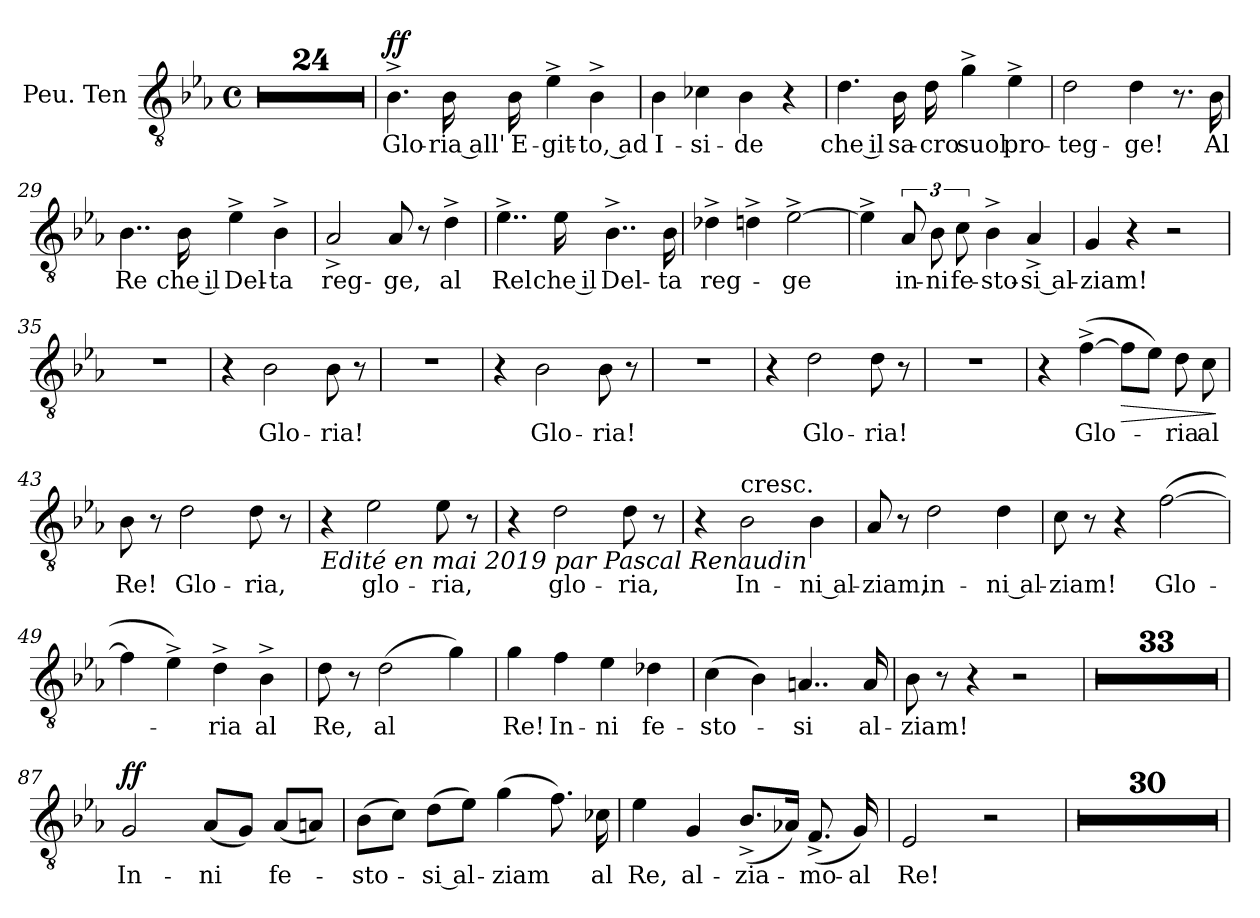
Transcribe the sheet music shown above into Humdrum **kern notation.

**kern	**text	**dynam
*part1	*part1	*part1
*staff1	*staff1	*staff1
*I"Peu. Ten	*	*
*I'Peu. Ten	*	*
*clefGv2	*	*
*k[b-e-a-]	*	*
*M4/4	*	*
*met(c)	*	*
=1	=1	=1
1ryy	.	.
=2	=2	=2
1ryy	.	.
!!LO:LB:g=z
=3	=3	=3
1ryy	.	.
=4	=4	=4
1ryy	.	.
=5	=5	=5
1ryy	.	.
=6	=6	=6
1r	.	.
!!LO:LB:g=z
=7	=7	=7
1r	.	.
=8	=8	=8
1r	.	.
=9	=9	=9
1r	.	.
!!LO:LB:g=z
=10	=10	=10
1r	.	.
=11	=11	=11
1r	.	.
=12	=12	=12
1r	.	.
!!LO:LB:g=z
=13	=13	=13
1r	.	.
=14	=14	=14
1r	.	.
=15	=15	=15
1r	.	.
=16	=16	=16
1r	.	.
!!LO:PB:g=z
=17	=17	=17
1r	.	.
=18	=18	=18
1r	.	.
=19	=19	=19
1r	.	.
=20	=20	=20
1r	.	.
!!LO:LB:g=z
=21	=21	=21
1r	.	.
=22	=22	=22
1r	.	.
=23	=23	=23
1r	.	.
=24	=24	=24
1r	.	.
!!LO:LB:g=z
=25	=25	=25
!	!LO:LY:b:color=#0055FF	!LO:DY:a
4.B-^\	Glo-	ff
!	!LO:LY:b:color=#0055FF	!
16B-\	ria all'	.
!	!LO:LY:b:color=#0055FF	!
16B-\	E-	.
!	!LO:LY:b:color=#0055FF	!
4e-^\	-git-	.
!	!LO:LY:b:color=#0055FF	!
4B-^\	to, ad	.
=26	=26	=26
!	!LO:LY:b:color=#0055FF	!
4B-\	I-	.
!	!LO:LY:b:color=#0055FF	!
4c-X\	-si-	.
!	!LO:LY:b:color=#0055FF	!
4B-\	-de	.
4r	.	.
=27	=27	=27
!	!LO:LY:b:color=#0055FF	!
4.d\	che il	.
!	!LO:LY:b:color=#0055FF	!
16B-\	sa-	.
!	!LO:LY:b:color=#0055FF	!
16d\	-cro	.
!	!LO:LY:b:color=#0055FF	!
4g^\	suol	.
!	!LO:LY:b:color=#0055FF	!
4e-^\	pro-	.
=28	=28	=28
!	!LO:LY:b:color=#0055FF	!
2d\	-teg-	.
!	!LO:LY:b:color=#0055FF	!
4d\	-ge!	.
8.r	.	.
!	!LO:LY:b:color=#0055FF	!
16B-\	Al	.
!!LO:PB:g=z
=29	=29	=29
!	!LO:LY:b:color=#0055FF	!
4..B-\	Re	.
!	!LO:LY:b:color=#0055FF	!
16B-\	che il	.
!	!LO:LY:b:color=#0055FF	!
4e-^\	Del-	.
!	!LO:LY:b:color=#0055FF	!
4B-^\	-ta	.
=30	=30	=30
!	!LO:LY:b:color=#0055FF	!
2A-^/	reg-	.
!	!LO:LY:b:color=#0055FF	!
8A-/	-ge,	.
8r	.	.
!	!LO:LY:b:color=#0055FF	!
4d^\	al	.
=31	=31	=31
!	!LO:LY:b:color=#0055FF	!
4..e-^\	Rel	.
!	!LO:LY:b:color=#0055FF	!
16e-\	che il	.
!	!LO:LY:b:color=#0055FF	!
4..B-^\	Del-	.
!	!LO:LY:b:color=#0055FF	!
16B-\	-ta	.
=32	=32	=32
!	!LO:LY:b:color=#0055FF	!
4d-X^\	reg-	.
4dn^\	.	.
!	!LO:LY:b:color=#0055FF	!
[2e-^\	-ge	.
!!LO:LB:g=z
=33	=33	=33
4e-^\]	.	.
!	!LO:LY:b:color=#0055FF	!
12A-/	in-	.
!	!LO:LY:b:color=#0055FF	!
12B-\	-ni	.
!	!LO:LY:b:color=#0055FF	!
12c\	fe-	.
!	!LO:LY:b:color=#0055FF	!
4B-^\	-sto-	.
!	!LO:LY:b:color=#0055FF	!
4A-^/	si al-	.
=34	=34	=34
!	!LO:LY:b:color=#0055FF	!
4G/	-ziam!	.
4r	.	.
2r	.	.
=35	=35	=35
1r	.	.
=36	=36	=36
4r	.	.
!	!LO:LY:b:color=#0055FF	!
2B-\	Glo-	.
!	!LO:LY:b:color=#0055FF	!
8B-\	-ria!	.
8r	.	.
!!LO:PB:g=z
=37	=37	=37
1r	.	.
=38	=38	=38
4r	.	.
!	!LO:LY:b:color=#0055FF	!
2B-\	Glo-	.
!	!LO:LY:b:color=#0055FF	!
8B-\	-ria!	.
8r	.	.
=39	=39	=39
1r	.	.
!!LO:LB:g=z
=40	=40	=40
4r	.	.
!	!LO:LY:b:color=#0055FF	!
2d\	Glo-	.
!	!LO:LY:b:color=#0055FF	!
8d\	-ria!	.
8r	.	.
=41	=41	=41
1r	.	.
=42	=42	=42
4r	.	.
!	!LO:LY:b:color=#0055FF	!
(>[4f^\	Glo-	.
!	!	!LO:HP:b
8f\L]	.	>
8e-\J)	.	.
!	!LO:LY:b:color=#0055FF	!
8d\	-ria	.
!	!LO:LY:b:color=#0055FF	!
8c\	al	.
.	.	]
!!LO:PB:g=z
=43	=43	=43
!	!LO:LY:b:color=#0055FF	!
8B-\	Re!	.
8r	.	.
!	!LO:LY:b:color=#0055FF	!
2d\	Glo-	.
!	!LO:LY:b:color=#0055FF	!
8d\	-ria,	.
8r	.	.
=44	=44	=44
!LO:TX:b:i:t=Edité en mai 2019 par Pascal Renaudin	!	!
4r	.	.
!	!LO:LY:b:color=#0055FF	!
2e-\	glo-	.
!	!LO:LY:b:color=#0055FF	!
8e-\	-ria,	.
8r	.	.
=45	=45	=45
4r	.	.
!	!LO:LY:b:color=#0055FF	!
2d\	glo-	.
!	!LO:LY:b:color=#0055FF	!
8d\	-ria,	.
8r	.	.
!!LO:LB:g=z
=46	=46	=46
4r	.	.
!LO:TX:a:t=cresc.	!	!
!	!LO:LY:b:color=#0055FF	!
2B-\	In-	.
!	!LO:LY:b:color=#0055FF	!
4B-\	ni al-	.
=47	=47	=47
!	!LO:LY:b:color=#0055FF	!
8A-/	-ziam,	.
8r	.	.
!	!LO:LY:b:color=#0055FF	!
2d\	in-	.
!	!LO:LY:b:color=#0055FF	!
4d\	ni al-	.
=48	=48	=48
!	!LO:LY:b:color=#0055FF	!
8c\	-ziam!	.
8r	.	.
4r	.	.
!	!LO:LY:b:color=#0055FF	!
(>[2f\	Glo-	.
!!LO:PB:g=z
=49	=49	=49
4f\]	.	.
4e-^\)	.	.
!	!LO:LY:b:color=#0055FF	!
4d^\	-ria	.
!	!LO:LY:b:color=#0055FF	!
4B-^\	al	.
=50	=50	=50
!	!LO:LY:b:color=#0055FF	!
8d\	Re,	.
8r	.	.
!	!LO:LY:b:color=#0055FF	!
(>2d\	al	.
4g\)	.	.
=51	=51	=51
!	!LO:LY:b:color=#0055FF	!
4g\	Re!	.
!	!LO:LY:b:color=#0055FF	!
4f\	In-	.
!	!LO:LY:b:color=#0055FF	!
4e-\	-ni	.
!	!LO:LY:b:color=#0055FF	!
4d-X\	fe-	.
!!LO:LB:g=z
=52	=52	=52
!	!LO:LY:b:color=#0055FF	!
(>4c\	-sto-	.
4B-\)	.	.
!	!LO:LY:b:color=#0055FF	!
4..An/	-si	.
!	!LO:LY:b:color=#0055FF	!
16A/	al-	.
=53	=53	=53
!	!LO:LY:b:color=#0055FF	!
8B-\	-ziam!	.
8r	.	.
4r	.	.
2r	.	.
=54	=54	=54
1r	.	.
!!LO:PB:g=z
=55	=55	=55
1r	.	.
=56	=56	=56
1r	.	.
=57	=57	=57
1r	.	.
=58	=58	=58
1r	.	.
!!LO:LB:g=z
=59	=59	=59
1r	.	.
=60	=60	=60
1r	.	.
=61	=61	=61
1r	.	.
!!LO:PB:g=z
=62	=62	=62
1r	.	.
=63	=63	=63
1r	.	.
=64	=64	=64
1r	.	.
!!LO:LB:g=z
=65	=65	=65
1r	.	.
=66	=66	=66
1r	.	.
=67	=67	=67
1r	.	.
!!LO:LB:g=z
=68	=68	=68
1r	.	.
=69	=69	=69
1r	.	.
=70	=70	=70
1r	.	.
!!LO:PB:g=z
=71	=71	=71
1r	.	.
=72	=72	=72
1r	.	.
=73	=73	=73
1r	.	.
=74	=74	=74
1r	.	.
!!LO:LB:g=z
=75	=75	=75
1r	.	.
=76	=76	=76
1r	.	.
=77	=77	=77
1r	.	.
=78	=78	=78
1r	.	.
!!LO:PB:g=z
=79	=79	=79
1r	.	.
=80	=80	=80
1r	.	.
=81	=81	=81
1r	.	.
=82	=82	=82
1r	.	.
!!LO:LB:g=z
=83	=83	=83
1r	.	.
=84	=84	=84
1r	.	.
=85	=85	=85
1r	.	.
=86	=86	=86
1r	.	.
!!LO:PB:g=z
=87	=87	=87
!	!LO:LY:b:color=#0055FF	!LO:DY:a
2G/	In-	ff
!	!LO:LY:b:color=#0055FF	!
(<8A-/L	-ni	.
8G/J)	.	.
!	!LO:LY:b:color=#0055FF	!
(<8A-/L	fe-	.
8An/J)	.	.
=88	=88	=88
!	!LO:LY:b:color=#0055FF	!
(>8B-\L	-sto-	.
8c\J)	.	.
!	!LO:LY:b:color=#0055FF	!
(>8d\L	si al-	.
8e-\J)	.	.
!	!LO:LY:b:color=#0055FF	!
(>4g\	-ziam	.
8.f\)	.	.
!	!LO:LY:b:color=#0055FF	!
16c-X\	al	.
=89	=89	=89
!	!LO:LY:b:color=#0055FF	!
4e-\	Re,	.
!	!LO:LY:b:color=#0055FF	!
4G/	al-	.
!	!LO:LY:b:color=#0055FF	!
(<8.B-^/L	-zia-	.
16A-X/Jk)	.	.
!	!LO:LY:b:color=#0055FF	!
(<8.F^/	mo-	.
!	!LO:LY:b:color=#0055FF	!
16G/)	-al	.
=90	=90	=90
!	!LO:LY:b:color=#0055FF	!
2E-/	Re!	.
2r	.	.
!!LO:LB:g=z
=91	=91	=91
1r	.	.
=92	=92	=92
1r	.	.
=93	=93	=93
1r	.	.
=94	=94	=94
1r	.	.
!!LO:PB:g=z
=95	=95	=95
1r	.	.
=96	=96	=96
1r	.	.
=97	=97	=97
1r	.	.
=98	=98	=98
1r	.	.
!!LO:LB:g=z
=99	=99	=99
1r	.	.
=100	=100	=100
1r	.	.
=101	=101	=101
1r	.	.
=102	=102	=102
1r	.	.
!!LO:LB:g=z
=103	=103	=103
1r	.	.
=104	=104	=104
1r	.	.
=105	=105	=105
1r	.	.
=106	=106	=106
1r	.	.
!!LO:LB:g=z
=107	=107	=107
1r	.	.
=108	=108	=108
1r	.	.
=109	=109	=109
1r	.	.
!!LO:LB:g=z
=110	=110	=110
1r	.	.
=111	=111	=111
1r	.	.
=112	=112	=112
1r	.	.
!!LO:LB:g=z
=113	=113	=113
1r	.	.
=114	=114	=114
1r	.	.
=115	=115	=115
1r	.	.
!!LO:PB:g=z
=116	=116	=116
1r	.	.
=117	=117	=117
1r	.	.
=118	=118	=118
1r	.	.
!!LO:LB:g=z
=119	=119	=119
1r	.	.
=120	=120	=120
1r	.	.
=	=	=
*-	*-	*-
